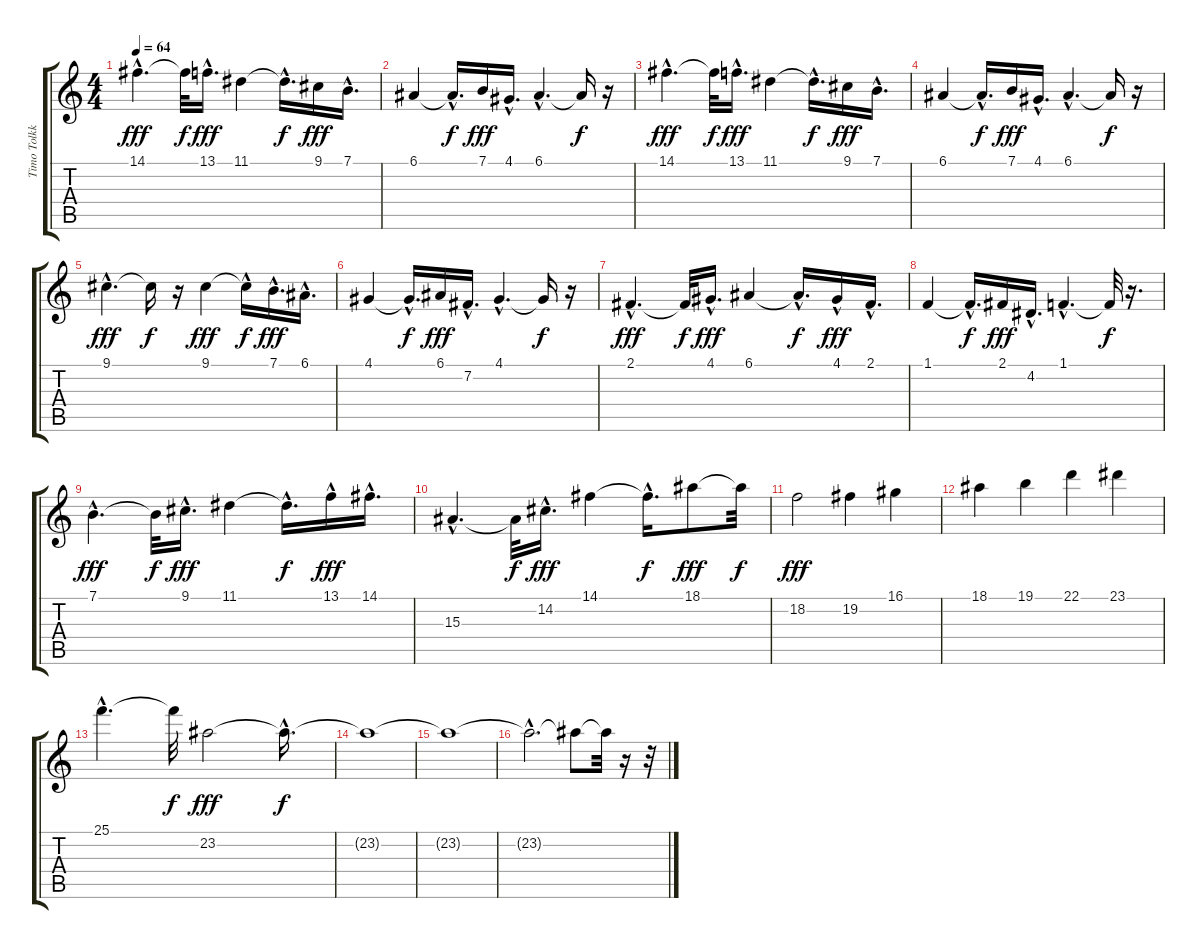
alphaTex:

\track ("Timo Tolkki" "Timo Tolkk") {instrument cello}
\staff {score tabs}
\tuning (E4 B3 G3 D3 A2 E2) {hide}
\ts (4 4)
\tempo 64
\clef g2
\ks c
14.1{hac}.4{d dy fff} 14.1{t}.32{dy f} 13.1{hac}.16{d dy fff} 11.1.4 11.1{hac t}.16{d dy f} 9.1.16{dy fff} 7.1{hac}.16{d} |
6.1.4 6.1{hac t}.16{d dy f} 7.1.16{dy fff} 4.1{hac}.16{d} 6.1{hac}.4{d} 6.1{t}.16{dy f} r.16 |
14.1{hac}.4{d dy fff} 14.1{t}.32{dy f} 13.1{hac}.16{d dy fff} 11.1.4 11.1{hac t}.16{d dy f} 9.1.16{dy fff} 7.1{hac}.16{d} |
6.1.4 6.1{hac t}.16{d dy f} 7.1.16{dy fff} 4.1{hac}.16{d} 6.1{hac}.4{d} 6.1{t}.16{dy f} r.16 |
9.1{hac}.4{d dy fff} 9.1{t}.16{dy f} r.16 9.1.4{dy fff} 9.1{hac t}.16{dy f} 7.1{hac}.16{d dy fff} 6.1{hac}.16{d} |
4.1.4 4.1{hac t}.16{d dy f} 6.1.16{dy fff} 7.2{hac}.16{d} 4.1{hac}.4{d} 4.1{t}.16{dy f} r.16 |
2.1{hac}.4{d dy fff} 2.1{t}.32{dy f} 4.1{hac}.16{d dy fff} 6.1.4 6.1{hac t}.16{d dy f} 4.1{hac}.16{dy fff} 2.1{hac}.16{d} |
1.1.4 1.1{hac t}.16{d dy f} 2.1.16{dy fff} 4.2{hac}.16{d} 1.1{hac}.4{d} 1.1{t}.32{dy f} r.16{d} |
7.1{hac}.4{d dy fff} 7.1{t}.32{dy f} 9.1{hac}.16{d dy fff} 11.1.4 11.1{hac t}.16{d dy f} 13.1{hac}.16{dy fff} 14.1{hac}.16{d} |
15.3{hac}.4{d} 15.3{t}.32{dy f} 14.2{hac}.16{d dy fff} 14.1.4 14.1{hac t}.16{d dy f} 18.1.8{dy fff} 18.1{t}.32{dy f} |
18.2.2{dy fff} 19.2.4 16.1.4 |
18.1.4 19.1.4 22.1.4 23.1.4 |
25.1{hac}.4{d} 25.1{t}.32{dy f} 23.2.2{dy fff} 23.2{hac t}.16{d dy f} |
23.2{t}.1 |
23.2{t}.1 |
23.2{hac t}.2{d} 23.2{t}.8 23.2{t}.32 r.16 r.32
